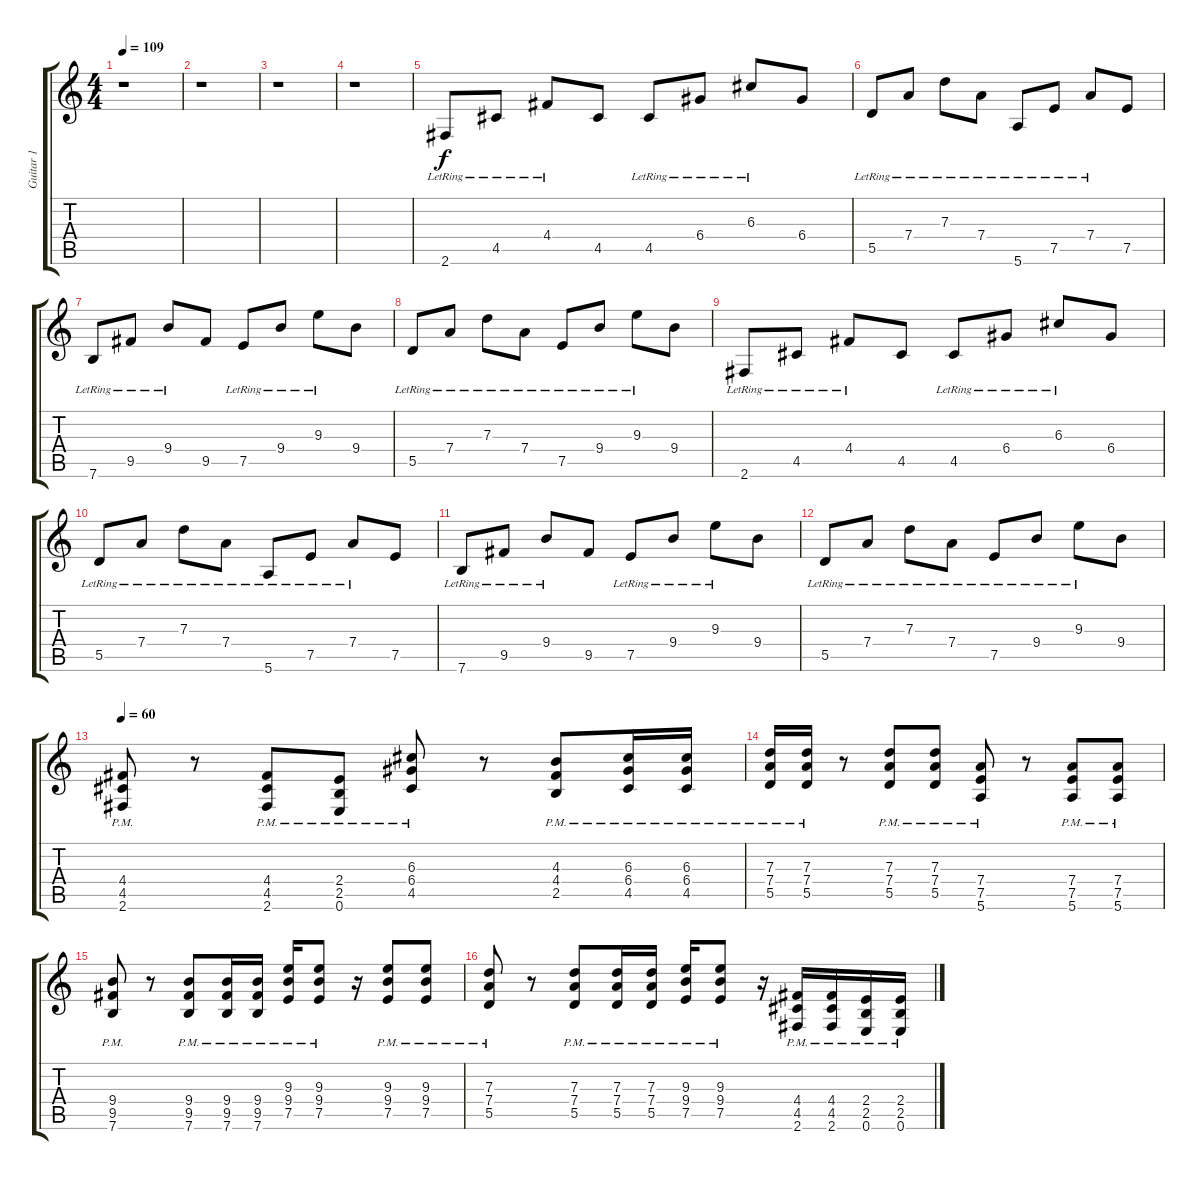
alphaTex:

\track ("Guitar 1" "Guitar 1") {instrument distortionguitar}
\staff {score tabs}
\tuning (E4 B3 G3 D3 A2 E2) {hide}
\ts (4 4)
\tempo 109
\tempo 60
\tempo 109
\clef g2
\ks c
r.1{dy f instrument distortionguitar} |
r.1 |
r.1 |
r.1 |
2.6{lr}.8{instrument acousticguitarsteel} 4.5{lr}.8 4.4{lr}.8 4.5.8 4.5{lr}.8 6.4{lr}.8 6.3{lr}.8 6.4.8 |
5.5{lr}.8 7.4{lr}.8 7.3{lr}.8 7.4{lr}.8 5.6{lr}.8 7.5{lr}.8 7.4{lr}.8 7.5.8 |
7.6{lr}.8 9.5{lr}.8 9.4{lr}.8 9.5.8 7.5{lr}.8 9.4{lr}.8 9.3{lr}.8 9.4.8 |
5.5{lr}.8 7.4{lr}.8 7.3{lr}.8 7.4{lr}.8 7.5{lr}.8 9.4{lr}.8 9.3{lr}.8 9.4.8 |
2.6{lr}.8 4.5{lr}.8 4.4{lr}.8 4.5.8 4.5{lr}.8 6.4{lr}.8 6.3{lr}.8 6.4.8 |
5.5{lr}.8 7.4{lr}.8 7.3{lr}.8 7.4{lr}.8 5.6{lr}.8 7.5{lr}.8 7.4{lr}.8 7.5.8 |
7.6{lr}.8 9.5{lr}.8 9.4{lr}.8 9.5.8 7.5{lr}.8 9.4{lr}.8 9.3{lr}.8 9.4.8 |
5.5{lr}.8 7.4{lr}.8 7.3{lr}.8 7.4{lr}.8 7.5{lr}.8 9.4{lr}.8 9.3{lr}.8 9.4.8 |
\tempo 60
(4.4{pm} 4.5{pm} 2.6{pm}).8{instrument distortionguitar} r.8 (4.4{pm} 4.5{pm} 2.6{pm}).8 (2.4{pm} 2.5{pm} 0.6{pm}).8 (6.3{pm} 6.4{pm} 4.5{pm}).8 r.8 (4.3{pm} 4.4{pm} 2.5{pm}).8 (6.3{pm} 6.4{pm} 4.5{pm}).16 (6.3{pm} 6.4{pm} 4.5{pm}).16 |
(7.3{pm} 7.4{pm} 5.5{pm}).16 (7.3{pm} 7.4{pm} 5.5{pm}).16 r.8 (7.3{pm} 7.4{pm} 5.5{pm}).8 (7.3{pm} 7.4{pm} 5.5{pm}).8 (7.4{pm} 7.5{pm} 5.6{pm}).8 r.8 (7.4{pm} 7.5{pm} 5.6{pm}).8 (7.4{pm} 7.5{pm} 5.6{pm}).8 |
(9.4{pm} 9.5{pm} 7.6{pm}).8 r.8 (9.4{pm} 9.5{pm} 7.6{pm}).8 (9.4{pm} 9.5{pm} 7.6{pm}).16 (9.4{pm} 9.5{pm} 7.6{pm}).16 (9.3{pm} 9.4{pm} 7.5{pm}).16 (9.3{pm} 9.4{pm} 7.5{pm}).8 r.16 (9.3{pm} 9.4 7.5{pm}).8 (9.3{pm} 9.4{pm} 7.5{pm}).8 |
(7.3{pm} 7.4{pm} 5.5{pm}).8 r.8 (7.3{pm} 7.4{pm} 5.5{pm}).8 (7.3{pm} 7.4{pm} 5.5{pm}).16 (7.3{pm} 7.4{pm} 5.5{pm}).16 (9.3{pm} 9.4{pm} 7.5{pm}).16 (9.3{pm} 9.4{pm} 7.5{pm}).8 r.16 (4.4{pm} 4.5{pm} 2.6{pm}).16 (4.4{pm} 4.5{pm} 2.6{pm}).16 (2.4{pm} 2.5{pm} 0.6{pm}).16 (2.4{pm} 2.5{pm} 0.6{pm}).16
